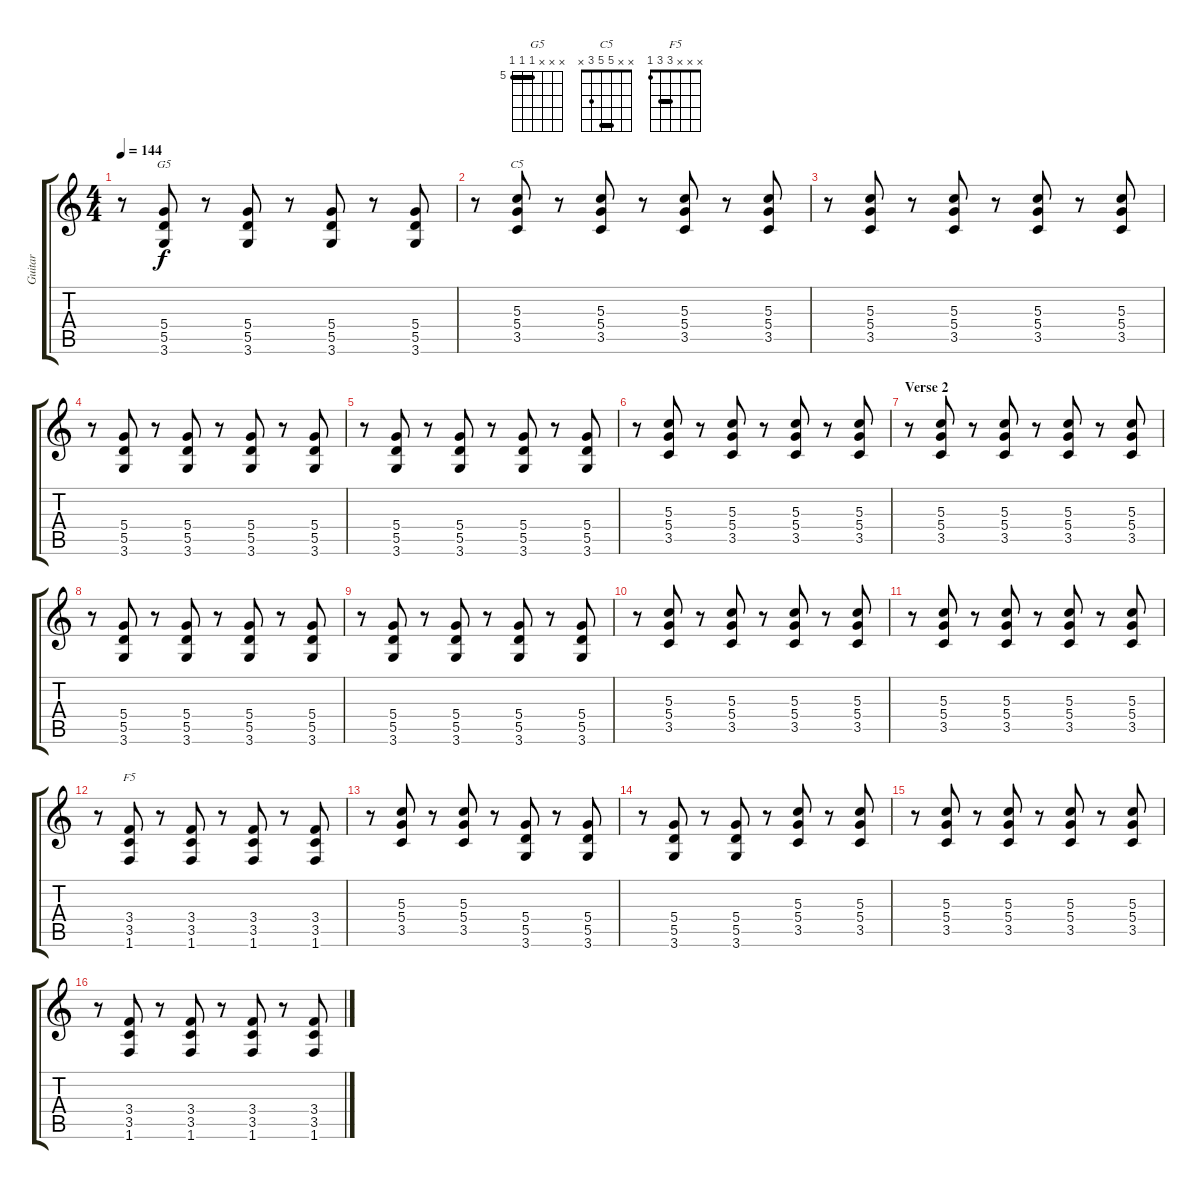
\track ("Guitar" "Guitar") {instrument distortionguitar}
\staff {score tabs}
\tuning (E4 B3 G3 D3 A2 E2) {hide}
\chord ("G5" x x x 5 5 5) {firstfret 5 barre 5}
\chord ("C5" x x 5 5 3 x) {barre 5}
\chord ("F5" x x x 3 3 1) {barre 3}
\ts (4 4)
\tempo 144
\clef g2
\ks c
r.8{dy f} (5.4 5.5 3.6).8{ch "G5"} r.8 (5.4 5.5 3.6).8 r.8 (5.4 5.5 3.6).8 r.8 (5.4 5.5 3.6).8 |
r.8 (5.3 5.4 3.5).8{ch "C5"} r.8 (5.3 5.4 3.5).8 r.8 (5.3 5.4 3.5).8 r.8 (5.3 5.4 3.5).8 |
r.8 (5.3 5.4 3.5).8 r.8 (5.3 5.4 3.5).8 r.8 (5.3 5.4 3.5).8 r.8 (5.3 5.4 3.5).8 |
r.8 (5.4 5.5 3.6).8 r.8 (5.4 5.5 3.6).8 r.8 (5.4 5.5 3.6).8 r.8 (5.4 5.5 3.6).8 |
r.8 (5.4 5.5 3.6).8 r.8 (5.4 5.5 3.6).8 r.8 (5.4 5.5 3.6).8 r.8 (5.4 5.5 3.6).8 |
r.8 (5.3 5.4 3.5).8 r.8 (5.3 5.4 3.5).8 r.8 (5.3 5.4 3.5).8 r.8 (5.3 5.4 3.5).8 |
\section ("" "Verse 2")
r.8 (5.3 5.4 3.5).8 r.8 (5.3 5.4 3.5).8 r.8 (5.3 5.4 3.5).8 r.8 (5.3 5.4 3.5).8 |
r.8 (5.4 5.5 3.6).8 r.8 (5.4 5.5 3.6).8 r.8 (5.4 5.5 3.6).8 r.8 (5.4 5.5 3.6).8 |
r.8 (5.4 5.5 3.6).8 r.8 (5.4 5.5 3.6).8 r.8 (5.4 5.5 3.6).8 r.8 (5.4 5.5 3.6).8 |
r.8 (5.3 5.4 3.5).8 r.8 (5.3 5.4 3.5).8 r.8 (5.3 5.4 3.5).8 r.8 (5.3 5.4 3.5).8 |
r.8 (5.3 5.4 3.5).8 r.8 (5.3 5.4 3.5).8 r.8 (5.3 5.4 3.5).8 r.8 (5.3 5.4 3.5).8 |
r.8 (3.4 3.5 1.6).8{ch "F5"} r.8 (3.4 3.5 1.6).8 r.8 (3.4 3.5 1.6).8 r.8 (3.4 3.5 1.6).8 |
r.8 (5.3 5.4 3.5).8 r.8 (5.3 5.4 3.5).8 r.8 (5.4 5.5 3.6).8 r.8 (5.4 5.5 3.6).8 |
r.8 (5.4 5.5 3.6).8 r.8 (5.4 5.5 3.6).8 r.8 (5.3 5.4 3.5).8 r.8 (5.3 5.4 3.5).8 |
r.8 (5.3 5.4 3.5).8 r.8 (5.3 5.4 3.5).8 r.8 (5.3 5.4 3.5).8 r.8 (5.3 5.4 3.5).8 |
r.8 (3.4 3.5 1.6).8 r.8 (3.4 3.5 1.6).8 r.8 (3.4 3.5 1.6).8 r.8 (3.4 3.5 1.6).8
